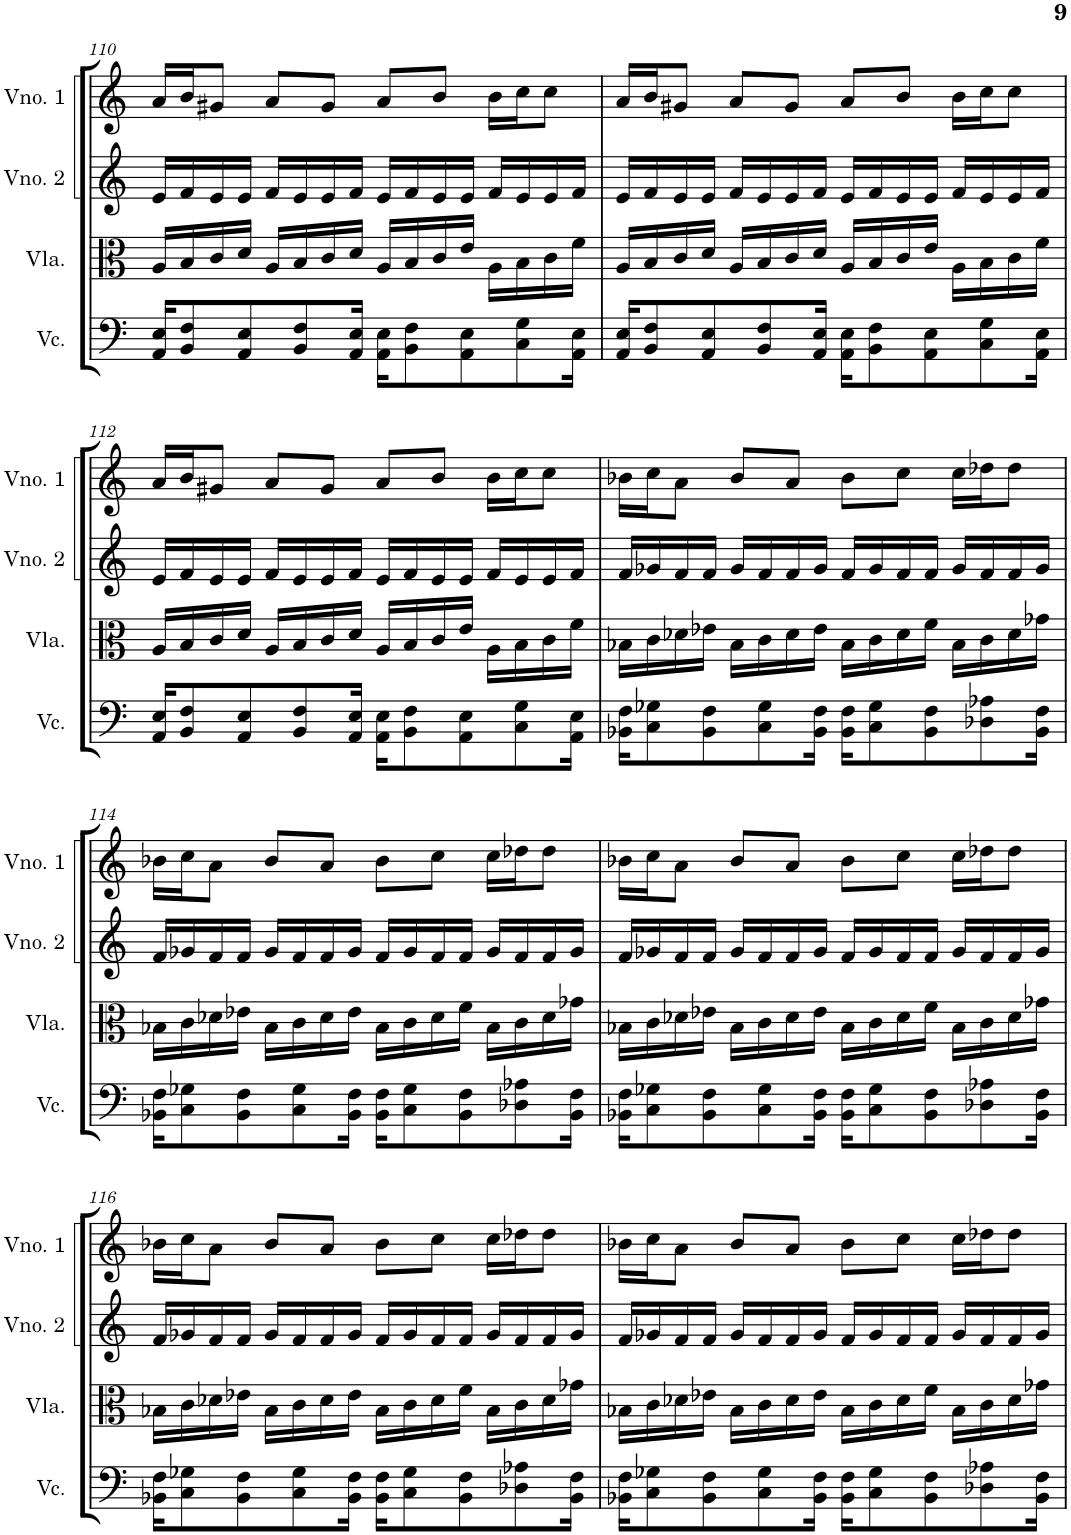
**kern	**kern	**kern	**kern
*part4	*part3	*part2	*part1
*staff4	*staff3	*staff2	*staff1
*I"Violoncelo	*I"Viola	*I"Violino 2	*I"Violino 1
*I'Vc.	*I'Vla.	*I'Vno. 2	*I'Vno. 1
!!LO:PB:g=z
*clefF4	*clefC3	*clefG2	*clefG2
*k[]	*k[]	*k[]	*k[]
*M4/4	*M4/4	*M4/4	*M4/4
=110	=110	=110	=110
16AA/ 16E/KL	16A/LL	16e/LL	16a/LL
8BB/ 8F/	16B/	16f/	16b/J
.	16c/	16e/	8g#X/J
8AA/ 8E/	16d/JJ	16e/JJ	.
.	16A/LL	16f/LL	8a/L
8BB/ 8F/	16B/	16e/	.
.	16c/	16e/	8g#/J
16AA/ 16E/Jk	16d/JJ	16f/JJ	.
16AA\ 16E\KL	16A/LL	16e/LL	8a/L
8BB\ 8F\	16B/	16f/	.
.	16c/	16e/	8b/J
8AA\ 8E\	16e/JJ	16e/JJ	.
.	16A\LL	16f/LL	16b\LL
8C\ 8G\	16B\	16e/	16cc\J
.	16c\	16e/	8cc\J
16AA\ 16E\Jk	16f\JJ	16f/JJ	.
=111	=111	=111	=111
16AA/ 16E/KL	16A/LL	16e/LL	16a/LL
8BB/ 8F/	16B/	16f/	16b/J
.	16c/	16e/	8g#X/J
8AA/ 8E/	16d/JJ	16e/JJ	.
.	16A/LL	16f/LL	8a/L
8BB/ 8F/	16B/	16e/	.
.	16c/	16e/	8g#/J
16AA/ 16E/Jk	16d/JJ	16f/JJ	.
16AA\ 16E\KL	16A/LL	16e/LL	8a/L
8BB\ 8F\	16B/	16f/	.
.	16c/	16e/	8b/J
8AA\ 8E\	16e/JJ	16e/JJ	.
.	16A\LL	16f/LL	16b\LL
8C\ 8G\	16B\	16e/	16cc\J
.	16c\	16e/	8cc\J
16AA\ 16E\Jk	16f\JJ	16f/JJ	.
!!LO:LB:g=z
=112	=112	=112	=112
16AA/ 16E/KL	16A/LL	16e/LL	16a/LL
8BB/ 8F/	16B/	16f/	16b/J
.	16c/	16e/	8g#X/J
8AA/ 8E/	16d/JJ	16e/JJ	.
.	16A/LL	16f/LL	8a/L
8BB/ 8F/	16B/	16e/	.
.	16c/	16e/	8g#/J
16AA/ 16E/Jk	16d/JJ	16f/JJ	.
16AA\ 16E\KL	16A/LL	16e/LL	8a/L
8BB\ 8F\	16B/	16f/	.
.	16c/	16e/	8b/J
8AA\ 8E\	16e/JJ	16e/JJ	.
.	16A\LL	16f/LL	16b\LL
8C\ 8G\	16B\	16e/	16cc\J
.	16c\	16e/	8cc\J
16AA\ 16E\Jk	16f\JJ	16f/JJ	.
=113	=113	=113	=113
16BB-X\ 16F\KL	16B-X\LL	16f/LL	16b-X\LL
8C\ 8G-X\	16c\	16g-X/	16cc\J
.	16d-X\	16f/	8a\J
8BB-\ 8F\	16e-X\JJ	16f/JJ	.
.	16B-\LL	16g-/LL	8b-/L
8C\ 8G-\	16c\	16f/	.
.	16d-\	16f/	8a/J
16BB-\ 16F\Jk	16e-\JJ	16g-/JJ	.
16BB-\ 16F\KL	16B-\LL	16f/LL	8b-\L
8C\ 8G-\	16c\	16g-/	.
.	16d-\	16f/	8cc\J
8BB-\ 8F\	16f\JJ	16f/JJ	.
.	16B-\LL	16g-/LL	16cc\LL
8D-X\ 8A-X\	16c\	16f/	16dd-X\J
.	16d-\	16f/	8dd-\J
16BB-\ 16F\Jk	16g-X\JJ	16g-/JJ	.
!!LO:LB:g=z
=114	=114	=114	=114
16BB-X\ 16F\KL	16B-X\LL	16f/LL	16b-X\LL
8C\ 8G-X\	16c\	16g-X/	16cc\J
.	16d-X\	16f/	8a\J
8BB-\ 8F\	16e-X\JJ	16f/JJ	.
.	16B-\LL	16g-/LL	8b-/L
8C\ 8G-\	16c\	16f/	.
.	16d-\	16f/	8a/J
16BB-\ 16F\Jk	16e-\JJ	16g-/JJ	.
16BB-\ 16F\KL	16B-\LL	16f/LL	8b-\L
8C\ 8G-\	16c\	16g-/	.
.	16d-\	16f/	8cc\J
8BB-\ 8F\	16f\JJ	16f/JJ	.
.	16B-\LL	16g-/LL	16cc\LL
8D-X\ 8A-X\	16c\	16f/	16dd-X\J
.	16d-\	16f/	8dd-\J
16BB-\ 16F\Jk	16g-X\JJ	16g-/JJ	.
=115	=115	=115	=115
16BB-X\ 16F\KL	16B-X\LL	16f/LL	16b-X\LL
8C\ 8G-X\	16c\	16g-X/	16cc\J
.	16d-X\	16f/	8a\J
8BB-\ 8F\	16e-X\JJ	16f/JJ	.
.	16B-\LL	16g-/LL	8b-/L
8C\ 8G-\	16c\	16f/	.
.	16d-\	16f/	8a/J
16BB-\ 16F\Jk	16e-\JJ	16g-/JJ	.
16BB-\ 16F\KL	16B-\LL	16f/LL	8b-\L
8C\ 8G-\	16c\	16g-/	.
.	16d-\	16f/	8cc\J
8BB-\ 8F\	16f\JJ	16f/JJ	.
.	16B-\LL	16g-/LL	16cc\LL
8D-X\ 8A-X\	16c\	16f/	16dd-X\J
.	16d-\	16f/	8dd-\J
16BB-\ 16F\Jk	16g-X\JJ	16g-/JJ	.
!!LO:LB:g=z
=116	=116	=116	=116
16BB-X\ 16F\KL	16B-X\LL	16f/LL	16b-X\LL
8C\ 8G-X\	16c\	16g-X/	16cc\J
.	16d-X\	16f/	8a\J
8BB-\ 8F\	16e-X\JJ	16f/JJ	.
.	16B-\LL	16g-/LL	8b-/L
8C\ 8G-\	16c\	16f/	.
.	16d-\	16f/	8a/J
16BB-\ 16F\Jk	16e-\JJ	16g-/JJ	.
16BB-\ 16F\KL	16B-\LL	16f/LL	8b-\L
8C\ 8G-\	16c\	16g-/	.
.	16d-\	16f/	8cc\J
8BB-\ 8F\	16f\JJ	16f/JJ	.
.	16B-\LL	16g-/LL	16cc\LL
8D-X\ 8A-X\	16c\	16f/	16dd-X\J
.	16d-\	16f/	8dd-\J
16BB-\ 16F\Jk	16g-X\JJ	16g-/JJ	.
=117	=117	=117	=117
16BB-X\ 16F\KL	16B-X\LL	16f/LL	16b-X\LL
8C\ 8G-X\	16c\	16g-X/	16cc\J
.	16d-X\	16f/	8a\J
8BB-\ 8F\	16e-X\JJ	16f/JJ	.
.	16B-\LL	16g-/LL	8b-/L
8C\ 8G-\	16c\	16f/	.
.	16d-\	16f/	8a/J
16BB-\ 16F\Jk	16e-\JJ	16g-/JJ	.
16BB-\ 16F\KL	16B-\LL	16f/LL	8b-\L
8C\ 8G-\	16c\	16g-/	.
.	16d-\	16f/	8cc\J
8BB-\ 8F\	16f\JJ	16f/JJ	.
.	16B-\LL	16g-/LL	16cc\LL
8D-X\ 8A-X\	16c\	16f/	16dd-X\J
.	16d-\	16f/	8dd-\J
16BB-\ 16F\Jk	16g-X\JJ	16g-/JJ	.
=	=	=	=
*-	*-	*-	*-
